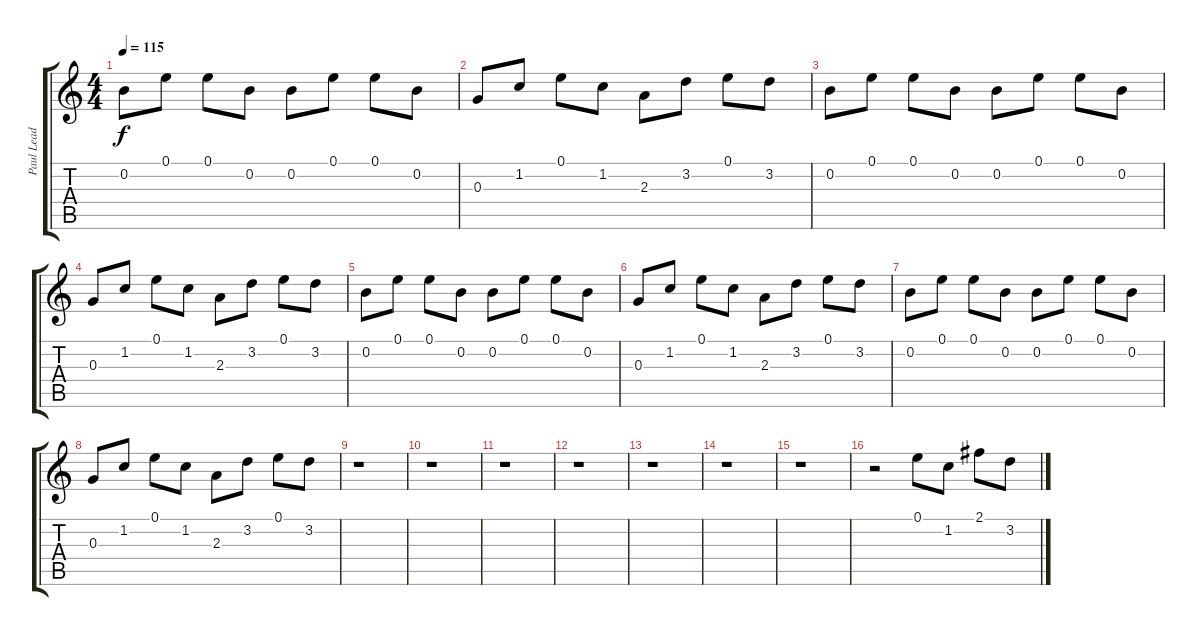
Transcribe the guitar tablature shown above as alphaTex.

\track ("Paul Lead" "Paul Lead") {instrument distortionguitar}
\staff {score tabs}
\tuning (E4 B3 G3 D3 A2 E2) {hide}
\ts (4 4)
\tempo 115
\clef g2
\ks c
0.2.8{dy f} 0.1.8 0.1.8 0.2.8 0.2.8 0.1.8 0.1.8 0.2.8 |
0.3.8 1.2.8 0.1.8 1.2.8 2.3.8 3.2.8 0.1.8 3.2.8 |
0.2.8 0.1.8 0.1.8 0.2.8 0.2.8 0.1.8 0.1.8 0.2.8 |
0.3.8 1.2.8 0.1.8 1.2.8 2.3.8 3.2.8 0.1.8 3.2.8 |
0.2.8 0.1.8 0.1.8 0.2.8 0.2.8 0.1.8 0.1.8 0.2.8 |
0.3.8 1.2.8 0.1.8 1.2.8 2.3.8 3.2.8 0.1.8 3.2.8 |
0.2.8 0.1.8 0.1.8 0.2.8 0.2.8 0.1.8 0.1.8 0.2.8 |
0.3.8 1.2.8 0.1.8 1.2.8 2.3.8 3.2.8 0.1.8 3.2.8 |
r.1 |
r.1 |
r.1 |
r.1 |
r.1 |
r.1 |
r.1 |
r.2 0.1.8 1.2.8 2.1.8 3.2.8
